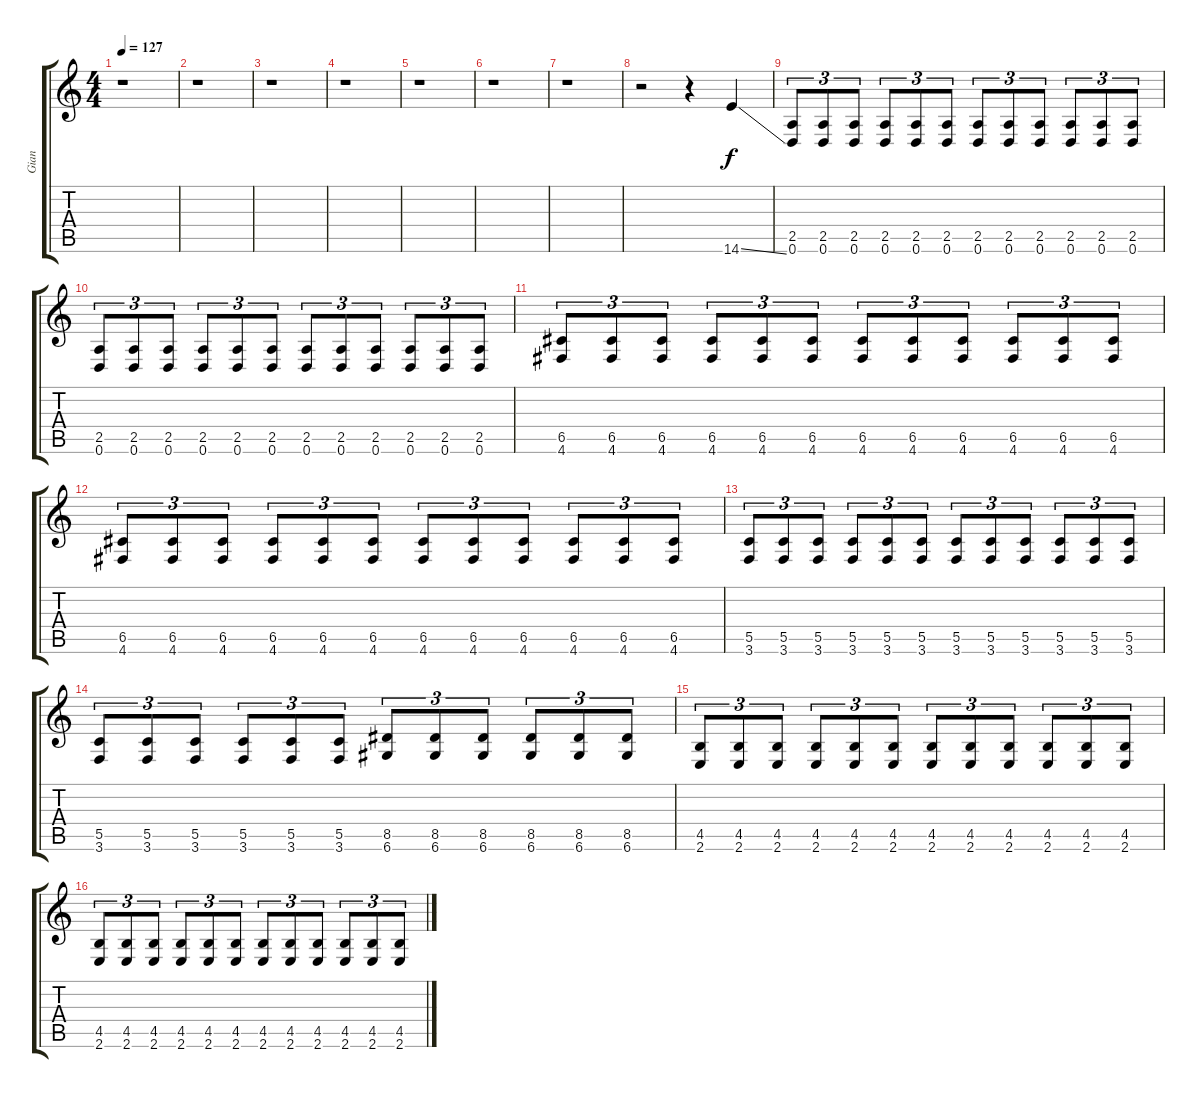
\track ("Gian" "Gian") {instrument distortionguitar}
\staff {score tabs}
\tuning (D4 A3 F3 C3 G2 D2) {hide}
\ts (4 4)
\tempo 127
\clef g2
\ks c
r.1{dy f instrument distortionguitar} |
r.1 |
r.1 |
r.1 |
r.1 |
r.1 |
r.1 |
r.2 r.4 14.6{ss}.4 |
(2.5 0.6).8{tu (3 2)} (2.5 0.6).8{tu (3 2)} (2.5 0.6).8{tu (3 2)} (2.5 0.6).8{tu (3 2)} (2.5 0.6).8{tu (3 2)} (2.5 0.6).8{tu (3 2)} (2.5 0.6).8{tu (3 2)} (2.5 0.6).8{tu (3 2)} (2.5 0.6).8{tu (3 2)} (2.5 0.6).8{tu (3 2)} (2.5 0.6).8{tu (3 2)} (2.5 0.6).8{tu (3 2)} |
(2.5 0.6).8{tu (3 2)} (2.5 0.6).8{tu (3 2)} (2.5 0.6).8{tu (3 2)} (2.5 0.6).8{tu (3 2)} (2.5 0.6).8{tu (3 2)} (2.5 0.6).8{tu (3 2)} (2.5 0.6).8{tu (3 2)} (2.5 0.6).8{tu (3 2)} (2.5 0.6).8{tu (3 2)} (2.5 0.6).8{tu (3 2)} (2.5 0.6).8{tu (3 2)} (2.5 0.6).8{tu (3 2)} |
(6.5 4.6).8{tu (3 2)} (6.5 4.6).8{tu (3 2)} (6.5 4.6).8{tu (3 2)} (6.5 4.6).8{tu (3 2)} (6.5 4.6).8{tu (3 2)} (6.5 4.6).8{tu (3 2)} (6.5 4.6).8{tu (3 2)} (6.5 4.6).8{tu (3 2)} (6.5 4.6).8{tu (3 2)} (6.5 4.6).8{tu (3 2)} (6.5 4.6).8{tu (3 2)} (6.5 4.6).8{tu (3 2)} |
(6.5 4.6).8{tu (3 2)} (6.5 4.6).8{tu (3 2)} (6.5 4.6).8{tu (3 2)} (6.5 4.6).8{tu (3 2)} (6.5 4.6).8{tu (3 2)} (6.5 4.6).8{tu (3 2)} (6.5 4.6).8{tu (3 2)} (6.5 4.6).8{tu (3 2)} (6.5 4.6).8{tu (3 2)} (6.5 4.6).8{tu (3 2)} (6.5 4.6).8{tu (3 2)} (6.5 4.6).8{tu (3 2)} |
(5.5 3.6).8{tu (3 2)} (5.5 3.6).8{tu (3 2)} (5.5 3.6).8{tu (3 2)} (5.5 3.6).8{tu (3 2)} (5.5 3.6).8{tu (3 2)} (5.5 3.6).8{tu (3 2)} (5.5 3.6).8{tu (3 2)} (5.5 3.6).8{tu (3 2)} (5.5 3.6).8{tu (3 2)} (5.5 3.6).8{tu (3 2)} (5.5 3.6).8{tu (3 2)} (5.5 3.6).8{tu (3 2)} |
(5.5 3.6).8{tu (3 2)} (5.5 3.6).8{tu (3 2)} (5.5 3.6).8{tu (3 2)} (5.5 3.6).8{tu (3 2)} (5.5 3.6).8{tu (3 2)} (5.5 3.6).8{tu (3 2)} (8.5 6.6).8{tu (3 2)} (8.5 6.6).8{tu (3 2)} (8.5 6.6).8{tu (3 2)} (8.5 6.6).8{tu (3 2)} (8.5 6.6).8{tu (3 2)} (8.5 6.6).8{tu (3 2)} |
(4.5 2.6).8{tu (3 2)} (4.5 2.6).8{tu (3 2)} (4.5 2.6).8{tu (3 2)} (4.5 2.6).8{tu (3 2)} (4.5 2.6).8{tu (3 2)} (4.5 2.6).8{tu (3 2)} (4.5 2.6).8{tu (3 2)} (4.5 2.6).8{tu (3 2)} (4.5 2.6).8{tu (3 2)} (4.5 2.6).8{tu (3 2)} (4.5 2.6).8{tu (3 2)} (4.5 2.6).8{tu (3 2)} |
(4.5 2.6).8{tu (3 2)} (4.5 2.6).8{tu (3 2)} (4.5 2.6).8{tu (3 2)} (4.5 2.6).8{tu (3 2)} (4.5 2.6).8{tu (3 2)} (4.5 2.6).8{tu (3 2)} (4.5 2.6).8{tu (3 2)} (4.5 2.6).8{tu (3 2)} (4.5 2.6).8{tu (3 2)} (4.5 2.6).8{tu (3 2)} (4.5 2.6).8{tu (3 2)} (4.5 2.6).8{tu (3 2)}
